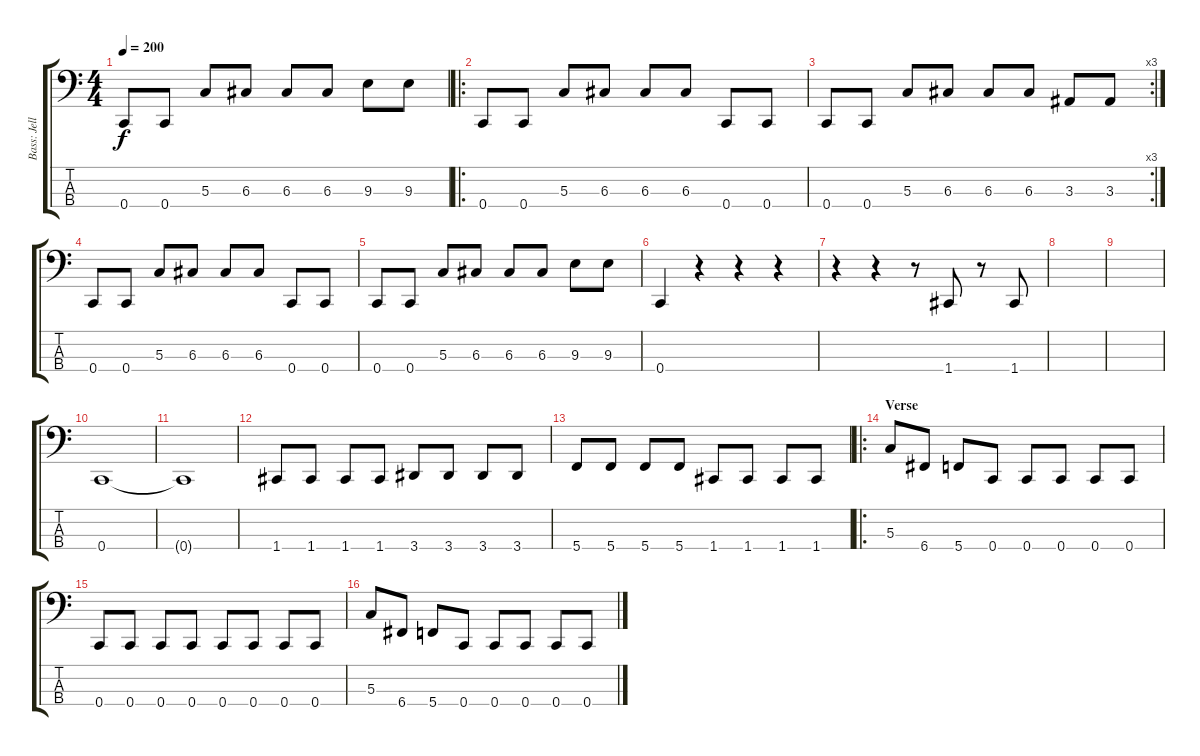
\track ("Bass: Jelle" "Bass: Jell") {instrument electricbasspick}
\staff {score tabs}
\tuning (F2 C2 G1 C1) {hide}
\ts (4 4)
\tempo 200
\clef f4
\ks c
0.4.8{dy f} 0.4.8 5.3.8 6.3.8 6.3.8 6.3.8 9.3.8 9.3.8 |
\ro
0.4.8 0.4.8 5.3.8 6.3.8 6.3.8 6.3.8 0.4.8 0.4.8 |
\rc 3
0.4.8 0.4.8 5.3.8 6.3.8 6.3.8 6.3.8 3.3.8 3.3.8 |
0.4.8 0.4.8 5.3.8 6.3.8 6.3.8 6.3.8 0.4.8 0.4.8 |
0.4.8 0.4.8 5.3.8 6.3.8 6.3.8 6.3.8 9.3.8 9.3.8 |
0.4.4 r.4 r.4 r.4 |
r.4 r.4 r.8 1.4.8 r.8 1.4.8 |
|
|
0.4.1 |
0.4{t}.1 |
1.4.8 1.4.8 1.4.8 1.4.8 3.4.8 3.4.8 3.4.8 3.4.8 |
5.4.8 5.4.8 5.4.8 5.4.8 1.4.8 1.4.8 1.4.8 1.4.8 |
\ro
\section ("" "Verse")
5.3.8 6.4.8 5.4.8 0.4.8 0.4.8 0.4.8 0.4.8 0.4.8 |
0.4.8 0.4.8 0.4.8 0.4.8 0.4.8 0.4.8 0.4.8 0.4.8 |
5.3.8 6.4.8 5.4.8 0.4.8 0.4.8 0.4.8 0.4.8 0.4.8
